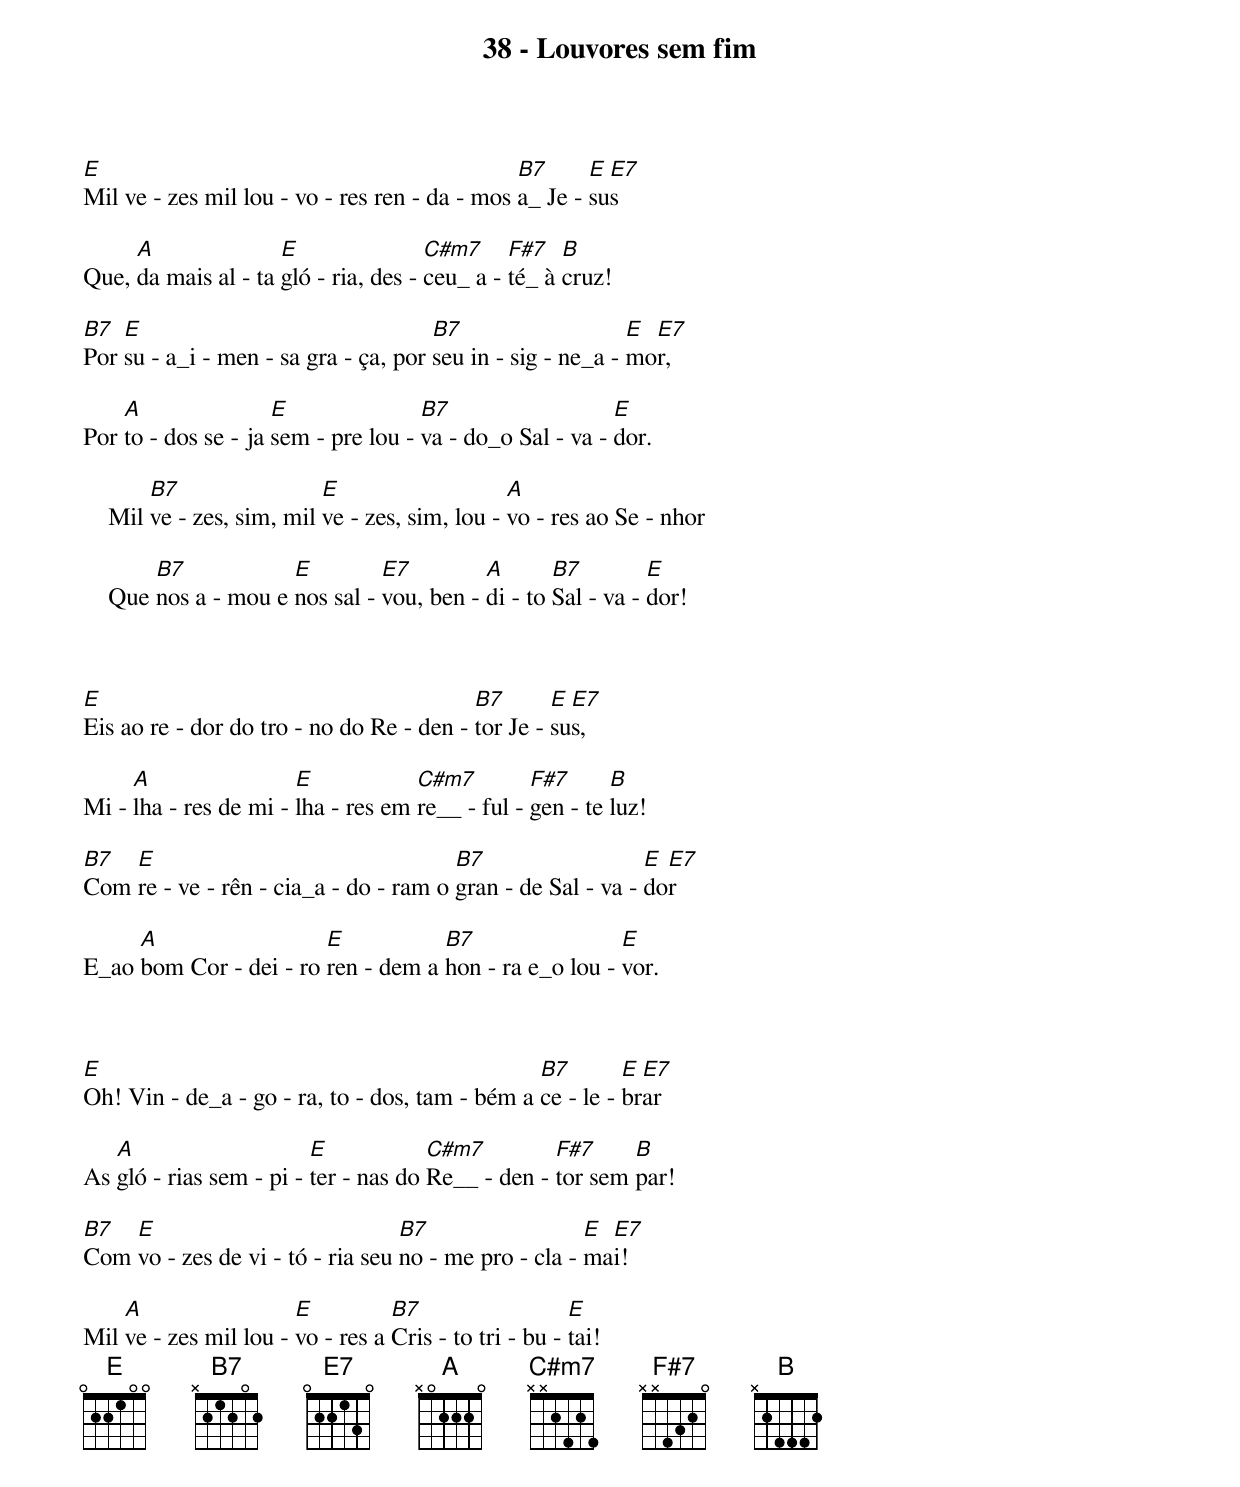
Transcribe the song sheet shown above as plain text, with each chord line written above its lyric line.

38 - Louvores sem fim

E                                              B7      E E7
Mil ve - zes mil lou - vo - res ren - da - mos a_ Je - sus

     A               E                C#m7     F#7   B
Que, da mais al - ta gló - ria, des - ceu_ a - té_ à cruz!

B7  E                                 B7                    E E7
Por su - a_i - men - sa gra - ça, por seu in - sig - ne_a - mor,

    A                E               B7                   E
Por to - dos se - ja sem - pre lou - va - do_o Sal - va - dor.

        B7                 E                    A
    Mil ve - zes, sim, mil ve - zes, sim, lou - vo - res ao Se - nhor

        B7            E         E7         A       B7         E
    Que nos a - mou e nos sal - vou, ben - di - to Sal - va - dor!



E                                         B7       E E7
Eis ao re - dor do tro - no do Re - den - tor Je - sus,

     A                 E            C#m7         F#7      B
Mi - lha - res de mi - lha - res em re__ - ful - gen - te luz!

B7  E                                  B7                   E E7
Com re - ve - rên - cia_a - do - ram o gran - de Sal - va - dor

     A                  E           B7                 E
E_ao bom Cor - dei - ro ren - dem a hon - ra e_o lou - vor.



E                                               B7        E E7
Oh! Vin - de_a - go - ra, to - dos, tam - bém a ce - le - brar

   A                     E            C#m7         F#7     B
As gló - rias sem - pi - ter - nas do Re__ - den - tor sem par!

B7  E                             B7                  E E7
Com vo - zes de vi - tó - ria seu no - me pro - cla - mai!

    A                  E          B7                   E
Mil ve - zes mil lou - vo - res a Cris - to tri - bu - tai!
